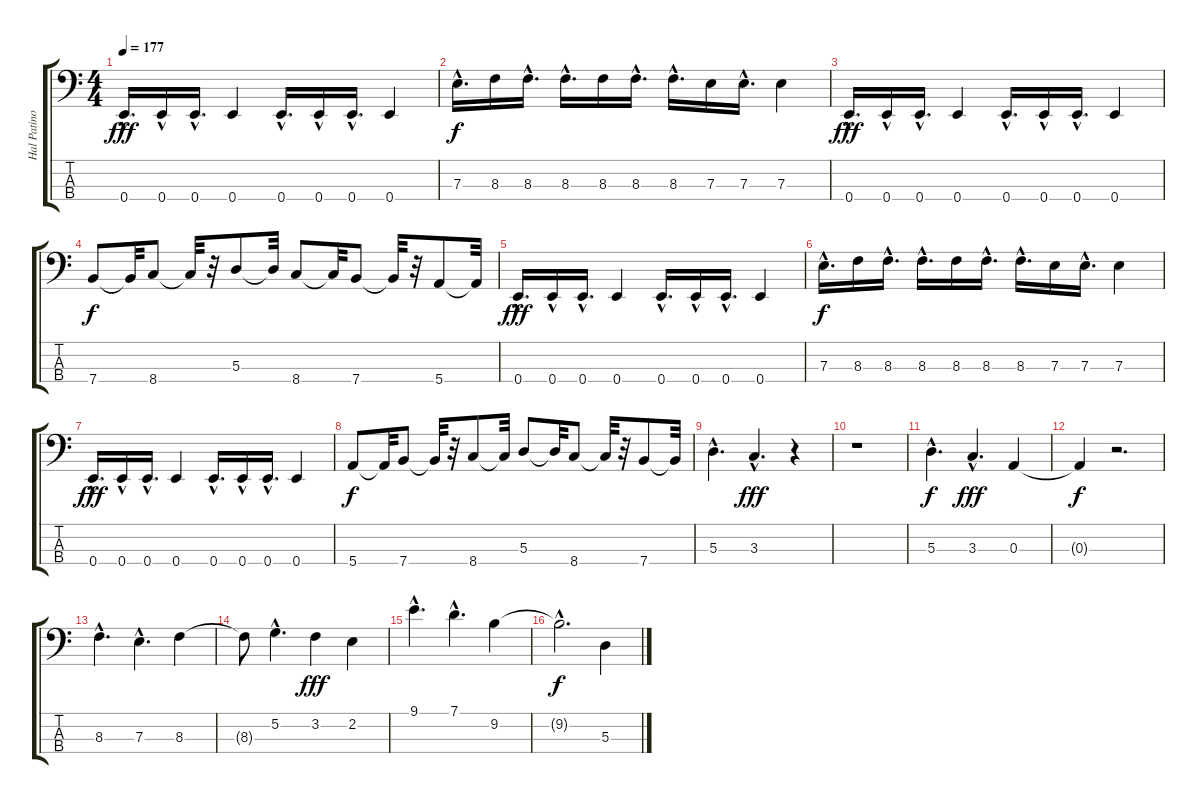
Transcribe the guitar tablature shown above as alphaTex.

\track ("Hal Patino" "Hal Patino") {instrument electricbassfinger}
\staff {score tabs}
\tuning (G2 D2 A1 E1) {hide}
\ts (4 4)
\tempo 177
\clef f4
\ks c
0.4{hac}.16{d dy fff} 0.4{hac}.16 0.4{hac}.16{d} 0.4.4 0.4{hac}.16{d} 0.4{hac}.16 0.4{hac}.16{d} 0.4.4 |
7.3{hac}.16{d dy f} 8.3.16 8.3{hac}.16{d} 8.3{hac}.16{d} 8.3.16 8.3{hac}.16{d} 8.3{hac}.16{d} 7.3.16 7.3{hac}.16{d} 7.3.4 |
0.4{hac}.16{d dy fff} 0.4{hac}.16 0.4{hac}.16{d} 0.4.4 0.4{hac}.16{d} 0.4{hac}.16 0.4{hac}.16{d} 0.4.4 |
7.4.8{dy f} 7.4{t}.32 8.4.8 8.4{t}.32 r.32 5.3.8 5.3{t}.32 8.4.8 8.4{t}.32 7.4.8 7.4{t}.32 r.32 5.4.8 5.4{t}.32 |
0.4{hac}.16{d dy fff} 0.4{hac}.16 0.4{hac}.16{d} 0.4.4 0.4{hac}.16{d} 0.4{hac}.16 0.4{hac}.16{d} 0.4.4 |
7.3{hac}.16{d dy f} 8.3.16 8.3{hac}.16{d} 8.3{hac}.16{d} 8.3.16 8.3{hac}.16{d} 8.3{hac}.16{d} 7.3.16 7.3{hac}.16{d} 7.3.4 |
0.4{hac}.16{d dy fff} 0.4{hac}.16 0.4{hac}.16{d} 0.4.4 0.4{hac}.16{d} 0.4{hac}.16 0.4{hac}.16{d} 0.4.4 |
5.4.8{dy f} 5.4{t}.32 7.4.8 7.4{t}.32 r.32 8.4.8 8.4{t}.32 5.3.8 5.3{t}.32 8.4.8 8.4{t}.32 r.32 7.4.8 7.4{t}.32 |
5.3{hac}.4{d} 3.3{hac}.4{d dy fff} r.4 |
r.1 |
5.3{hac}.4{d dy f} 3.3{hac}.4{d dy fff} 0.3.4 |
0.3{t}.4{dy f} r.2{d} |
8.3{hac}.4{d} 7.3{hac}.4{d} 8.3.4 |
8.3{t}.8 5.2{hac}.4{d} 3.2.4{dy fff} 2.2.4 |
9.1{hac}.4{d} 7.1{hac}.4{d} 9.2.4 |
9.2{hac t}.2{d dy f} 5.3.4
